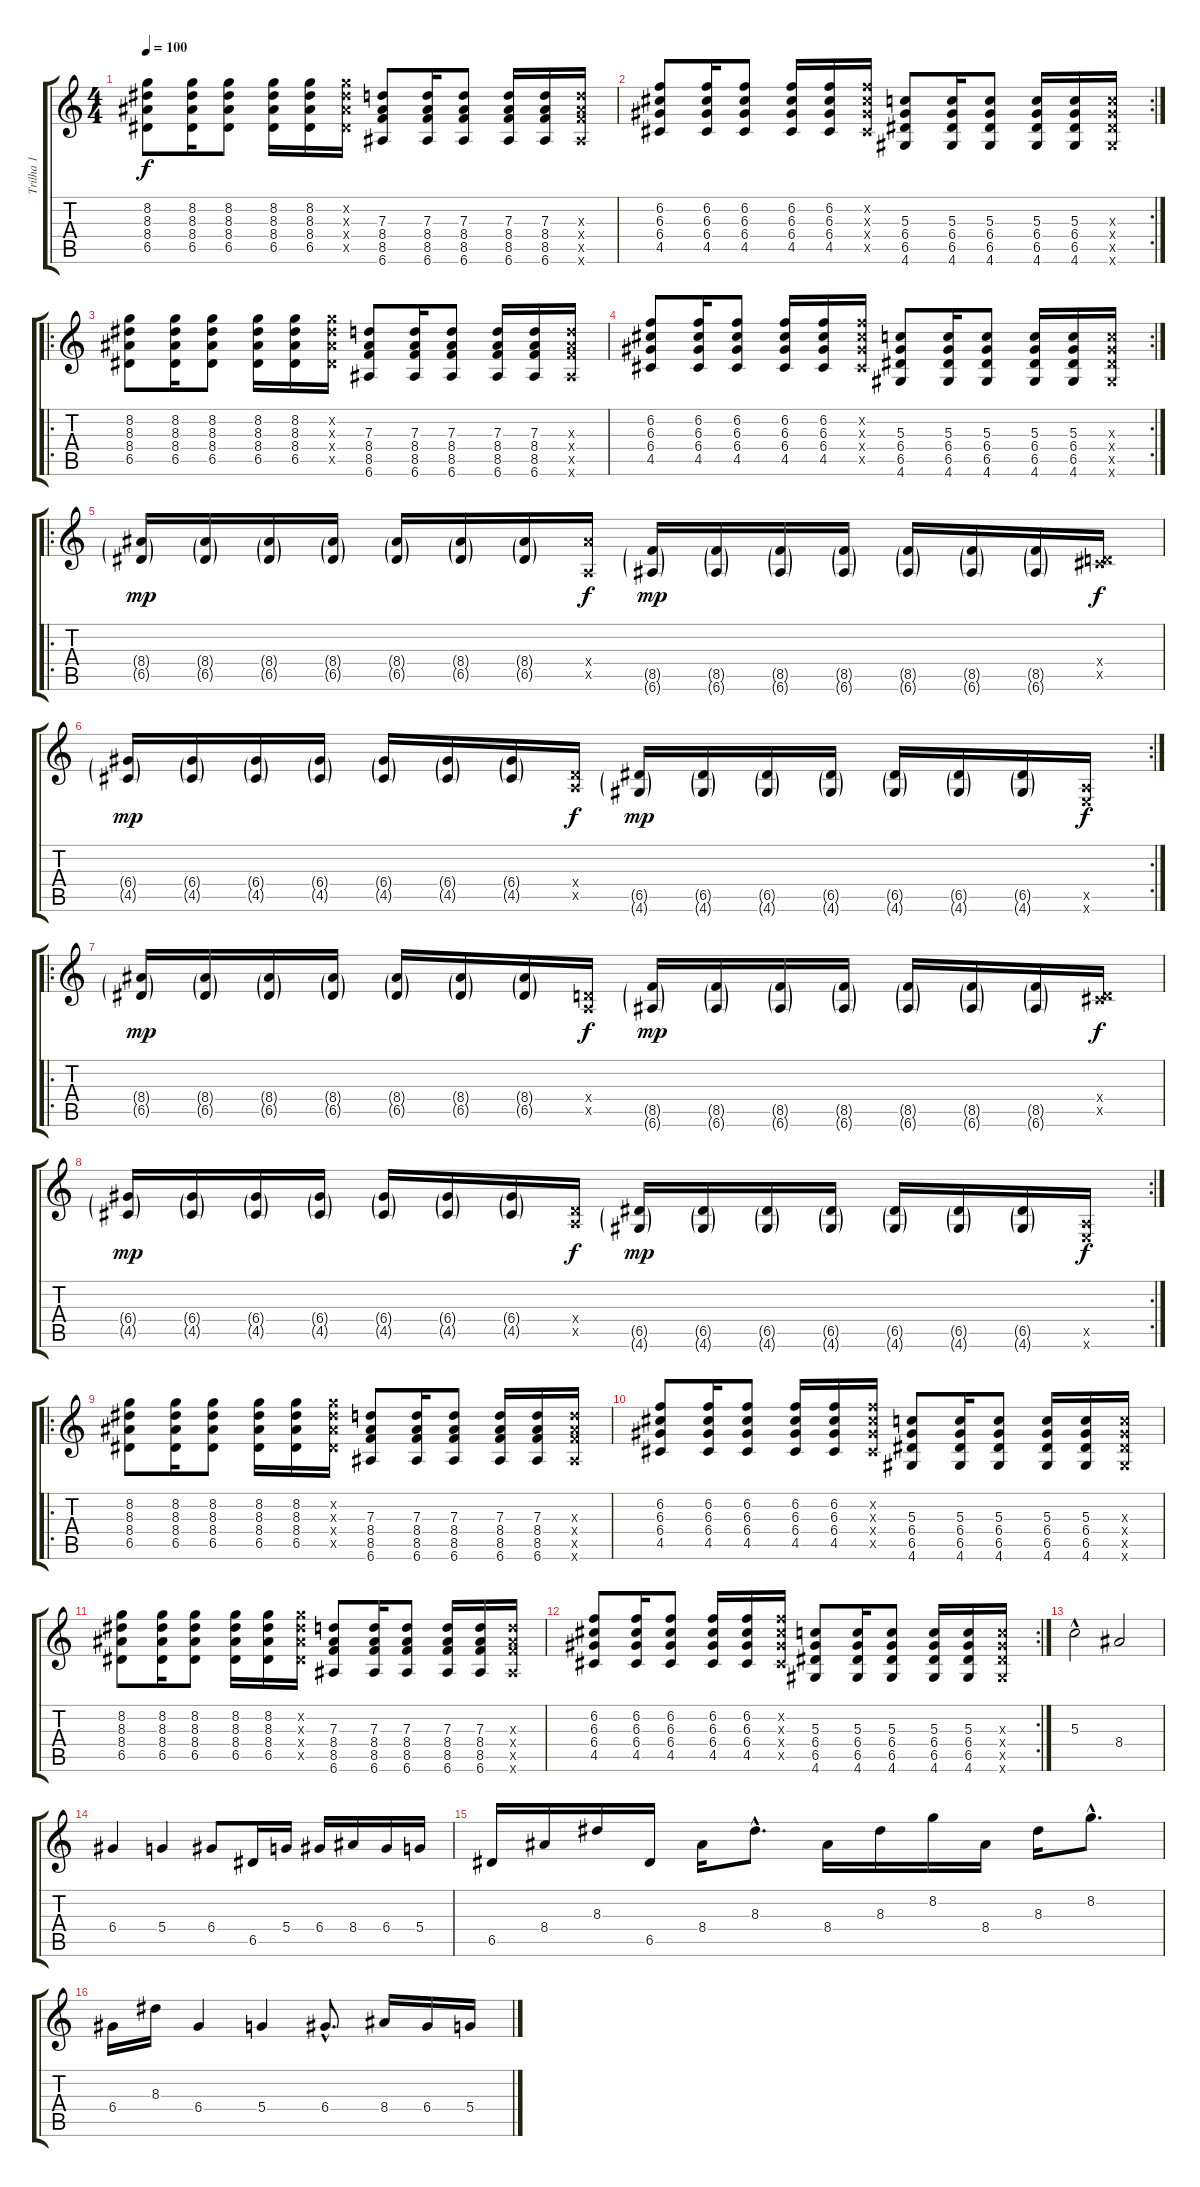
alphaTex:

\track ("Trilha 1" "Trilha 1") {instrument acousticguitarsteel}
\staff {score tabs}
\tuning (E4 B3 G3 D3 A2 E2) {hide}
\ts (4 4)
\tempo 100
\clef g2
\ks c
(8.2 8.3 8.4 6.5).8{dy f instrument acousticguitarsteel} (8.2 8.3 8.4 6.5).16 (8.2 8.3 8.4 6.5).8 (8.2 8.3 8.4 6.5).16 (8.2 8.3 8.4 6.5).16 (8.2{x} 8.3{x} 8.4{x} 6.5{x}).16 (7.3 8.4 8.5 6.6).8 (7.3 8.4 8.5 6.6).16 (7.3 8.4 8.5 6.6).8 (7.3 8.4 8.5 6.6).16 (7.3 8.4 8.5 6.6).16 (7.3{x} 8.4{x} 8.5{x} 6.6{x}).16 |
\rc 2
(6.2 6.3 6.4 4.5).8 (6.2 6.3 6.4 4.5).16 (6.2 6.3 6.4 4.5).8 (6.2 6.3 6.4 4.5).16 (6.2 6.3 6.4 4.5).16 (6.2{x} 6.3{x} 6.4{x} 4.5{x}).16 (5.3 6.4 6.5 4.6).8 (5.3 6.4 6.5 4.6).16 (5.3 6.4 6.5 4.6).8 (5.3 6.4 6.5 4.6).16 (5.3 6.4 6.5 4.6).16 (5.3{x} 6.4{x} 6.5{x} 4.6{x}).16 |
\ro
(8.2 8.3 8.4 6.5).8 (8.2 8.3 8.4 6.5).16 (8.2 8.3 8.4 6.5).8 (8.2 8.3 8.4 6.5).16 (8.2 8.3 8.4 6.5).16 (8.2{x} 8.3{x} 8.4{x} 6.5{x}).16 (7.3 8.4 8.5 6.6).8 (7.3 8.4 8.5 6.6).16 (7.3 8.4 8.5 6.6).8 (7.3 8.4 8.5 6.6).16 (7.3 8.4 8.5 6.6).16 (7.3{x} 8.4{x} 8.5{x} 6.6{x}).16 |
\rc 2
(6.2 6.3 6.4 4.5).8 (6.2 6.3 6.4 4.5).16 (6.2 6.3 6.4 4.5).8 (6.2 6.3 6.4 4.5).16 (6.2 6.3 6.4 4.5).16 (6.2{x} 6.3{x} 6.4{x} 4.5{x}).16 (5.3 6.4 6.5 4.6).8 (5.3 6.4 6.5 4.6).16 (5.3 6.4 6.5 4.6).8 (5.3 6.4 6.5 4.6).16 (5.3 6.4 6.5 4.6).16 (5.3{x} 6.4{x} 6.5{x} 4.6{x}).16 |
\ro
(8.4{g} 6.5{g}).16{dy mp} (8.4{g} 6.5{g}).16 (8.4{g} 6.5{g}).16 (8.4{g} 6.5{g}).16 (8.4{g} 6.5{g}).16 (8.4{g} 6.5{g}).16 (8.4{g} 6.5{g}).16 (8.4{x} 0.5{x}).16{dy f} (8.5{g} 6.6{g}).16{dy mp} (8.5{g} 6.6{g}).16 (8.5{g} 6.6{g}).16 (8.5{g} 6.6{g}).16 (8.5{g} 6.6{g}).16 (8.5{g} 6.6{g}).16 (8.5{g} 6.6{g}).16 (0.4{x} 4.5{x}).16{dy f} |
\rc 2
(6.4{g} 4.5{g}).16{dy mp} (6.4{g} 4.5{g}).16 (6.4{g} 4.5{g}).16 (6.4{g} 4.5{g}).16 (6.4{g} 4.5{g}).16 (6.4{g} 4.5{g}).16 (6.4{g} 4.5{g}).16 (0.4{x} 0.5{x}).16{dy f} (6.5{g} 4.6{g}).16{dy mp} (6.5{g} 4.6{g}).16 (6.5{g} 4.6{g}).16 (6.5{g} 4.6{g}).16 (6.5{g} 4.6{g}).16 (6.5{g} 4.6{g}).16 (6.5{g} 4.6{g}).16 (0.5{x} 0.6{x}).16{dy f} |
\ro
(8.4{g} 6.5{g}).16{dy mp} (8.4{g} 6.5{g}).16 (8.4{g} 6.5{g}).16 (8.4{g} 6.5{g}).16 (8.4{g} 6.5{g}).16 (8.4{g} 6.5{g}).16 (8.4{g} 6.5{g}).16 (0.4{x} 0.5{x}).16{dy f} (8.5{g} 6.6{g}).16{dy mp} (8.5{g} 6.6{g}).16 (8.5{g} 6.6{g}).16 (8.5{g} 6.6{g}).16 (8.5{g} 6.6{g}).16 (8.5{g} 6.6{g}).16 (8.5{g} 6.6{g}).16 (0.4{x} 4.5{x}).16{dy f} |
\rc 2
(6.4{g} 4.5{g}).16{dy mp} (6.4{g} 4.5{g}).16 (6.4{g} 4.5{g}).16 (6.4{g} 4.5{g}).16 (6.4{g} 4.5{g}).16 (6.4{g} 4.5{g}).16 (6.4{g} 4.5{g}).16 (0.4{x} 0.5{x}).16{dy f} (6.5{g} 4.6{g}).16{dy mp} (6.5{g} 4.6{g}).16 (6.5{g} 4.6{g}).16 (6.5{g} 4.6{g}).16 (6.5{g} 4.6{g}).16 (6.5{g} 4.6{g}).16 (6.5{g} 4.6{g}).16 (0.5{x} 0.6{x}).16{dy f} |
\ro
(8.2 8.3 8.4 6.5).8 (8.2 8.3 8.4 6.5).16 (8.2 8.3 8.4 6.5).8 (8.2 8.3 8.4 6.5).16 (8.2 8.3 8.4 6.5).16 (8.2{x} 8.3{x} 8.4{x} 6.5{x}).16 (7.3 8.4 8.5 6.6).8 (7.3 8.4 8.5 6.6).16 (7.3 8.4 8.5 6.6).8 (7.3 8.4 8.5 6.6).16 (7.3 8.4 8.5 6.6).16 (7.3{x} 8.4{x} 8.5{x} 6.6{x}).16 |
(6.2 6.3 6.4 4.5).8 (6.2 6.3 6.4 4.5).16 (6.2 6.3 6.4 4.5).8 (6.2 6.3 6.4 4.5).16 (6.2 6.3 6.4 4.5).16 (6.2{x} 6.3{x} 6.4{x} 4.5{x}).16 (5.3 6.4 6.5 4.6).8 (5.3 6.4 6.5 4.6).16 (5.3 6.4 6.5 4.6).8 (5.3 6.4 6.5 4.6).16 (5.3 6.4 6.5 4.6).16 (5.3{x} 6.4{x} 6.5{x} 4.6{x}).16 |
(8.2 8.3 8.4 6.5).8 (8.2 8.3 8.4 6.5).16 (8.2 8.3 8.4 6.5).8 (8.2 8.3 8.4 6.5).16 (8.2 8.3 8.4 6.5).16 (8.2{x} 8.3{x} 8.4{x} 6.5{x}).16 (7.3 8.4 8.5 6.6).8 (7.3 8.4 8.5 6.6).16 (7.3 8.4 8.5 6.6).8 (7.3 8.4 8.5 6.6).16 (7.3 8.4 8.5 6.6).16 (7.3{x} 8.4{x} 8.5{x} 6.6{x}).16 |
\rc 2
(6.2 6.3 6.4 4.5).8 (6.2 6.3 6.4 4.5).16 (6.2 6.3 6.4 4.5).8 (6.2 6.3 6.4 4.5).16 (6.2 6.3 6.4 4.5).16 (6.2{x} 6.3{x} 6.4{x} 4.5{x}).16 (5.3 6.4 6.5 4.6).8 (5.3 6.4 6.5 4.6).16 (5.3 6.4 6.5 4.6).8 (5.3 6.4 6.5 4.6).16 (5.3 6.4 6.5 4.6).16 (5.3{x} 6.4{x} 6.5{x} 4.6{x}).16 |
5.3{hac}.2 8.4.2 |
6.4.4 5.4.4 6.4.8 6.5.16 5.4.16 6.4.16 8.4.16 6.4.16 5.4.16 |
6.5.16 8.4.16 8.3.16 6.5.16 8.4.16 8.3{hac}.8{d} 8.4.16 8.3.16 8.2.16 8.4.16 8.3.16 8.2{hac}.8{d} |
6.4.16 8.3.16 6.4.4 5.4.4 6.4{hac}.8{d} 8.4.16 6.4.16 5.4.16
